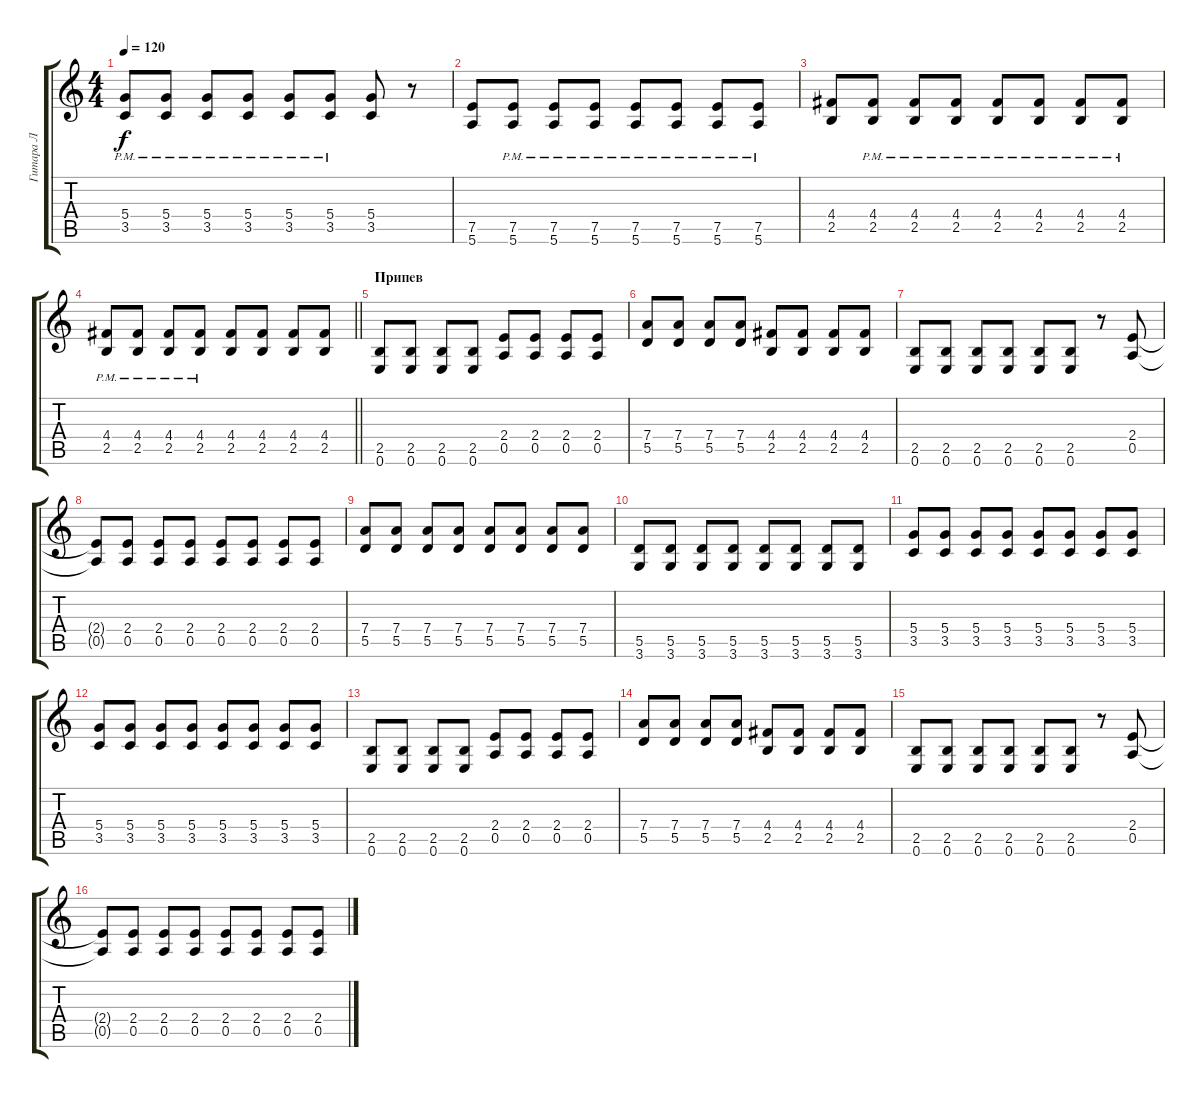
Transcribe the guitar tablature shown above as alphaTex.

\track ("Гитара Л" "Гитара Л") {instrument distortionguitar}
\staff {score tabs}
\tuning (E4 B3 G3 D3 A2 E2) {hide}
\ts (4 4)
\tempo 120
\clef g2
\ks c
(5.4{pm} 3.5{pm}).8{dy f} (5.4{pm} 3.5{pm}).8 (5.4{pm} 3.5{pm}).8 (5.4{pm} 3.5{pm}).8 (5.4{pm} 3.5{pm}).8 (5.4{pm} 3.5{pm}).8 (5.4 3.5).8 r.8 |
(7.5 5.6).8 (7.5{pm} 5.6{pm}).8 (7.5{pm} 5.6{pm}).8 (7.5{pm} 5.6{pm}).8 (7.5{pm} 5.6{pm}).8 (7.5{pm} 5.6{pm}).8 (7.5{pm} 5.6{pm}).8 (7.5{pm} 5.6{pm}).8 |
(4.4 2.5).8 (4.4{pm} 2.5{pm}).8 (4.4{pm} 2.5{pm}).8 (4.4{pm} 2.5{pm}).8 (4.4{pm} 2.5{pm}).8 (4.4{pm} 2.5{pm}).8 (4.4{pm} 2.5{pm}).8 (4.4{pm} 2.5{pm}).8 |
\barLineRight lightlight
(4.4{pm} 2.5{pm}).8 (4.4{pm} 2.5{pm}).8 (4.4{pm} 2.5{pm}).8 (4.4{pm} 2.5{pm}).8 (4.4 2.5).8 (4.4 2.5).8 (4.4 2.5).8 (4.4 2.5).8 |
\section ("" "Припев")
(2.5 0.6).8 (2.5 0.6).8 (2.5 0.6).8 (2.5 0.6).8 (2.4 0.5).8 (2.4 0.5).8 (2.4 0.5).8 (2.4 0.5).8 |
(7.4 5.5).8 (7.4 5.5).8 (7.4 5.5).8 (7.4 5.5).8 (4.4 2.5).8 (4.4 2.5).8 (4.4 2.5).8 (4.4 2.5).8 |
(2.5 0.6).8 (2.5 0.6).8 (2.5 0.6).8 (2.5 0.6).8 (2.5 0.6).8 (2.5 0.6).8 r.8 (2.4 0.5).8 |
(2.4{t} 0.5{t}).8 (2.4 0.5).8 (2.4 0.5).8 (2.4 0.5).8 (2.4 0.5).8 (2.4 0.5).8 (2.4 0.5).8 (2.4 0.5).8 |
(7.4 5.5).8 (7.4 5.5).8 (7.4 5.5).8 (7.4 5.5).8 (7.4 5.5).8 (7.4 5.5).8 (7.4 5.5).8 (7.4 5.5).8 |
(5.5 3.6).8 (5.5 3.6).8 (5.5 3.6).8 (5.5 3.6).8 (5.5 3.6).8 (5.5 3.6).8 (5.5 3.6).8 (5.5 3.6).8 |
(5.4 3.5).8 (5.4 3.5).8 (5.4 3.5).8 (5.4 3.5).8 (5.4 3.5).8 (5.4 3.5).8 (5.4 3.5).8 (5.4 3.5).8 |
(5.4 3.5).8 (5.4 3.5).8 (5.4 3.5).8 (5.4 3.5).8 (5.4 3.5).8 (5.4 3.5).8 (5.4 3.5).8 (5.4 3.5).8 |
(2.5 0.6).8 (2.5 0.6).8 (2.5 0.6).8 (2.5 0.6).8 (2.4 0.5).8 (2.4 0.5).8 (2.4 0.5).8 (2.4 0.5).8 |
(7.4 5.5).8 (7.4 5.5).8 (7.4 5.5).8 (7.4 5.5).8 (4.4 2.5).8 (4.4 2.5).8 (4.4 2.5).8 (4.4 2.5).8 |
(2.5 0.6).8 (2.5 0.6).8 (2.5 0.6).8 (2.5 0.6).8 (2.5 0.6).8 (2.5 0.6).8 r.8 (2.4 0.5).8 |
(2.4{t} 0.5{t}).8 (2.4 0.5).8 (2.4 0.5).8 (2.4 0.5).8 (2.4 0.5).8 (2.4 0.5).8 (2.4 0.5).8 (2.4 0.5).8
